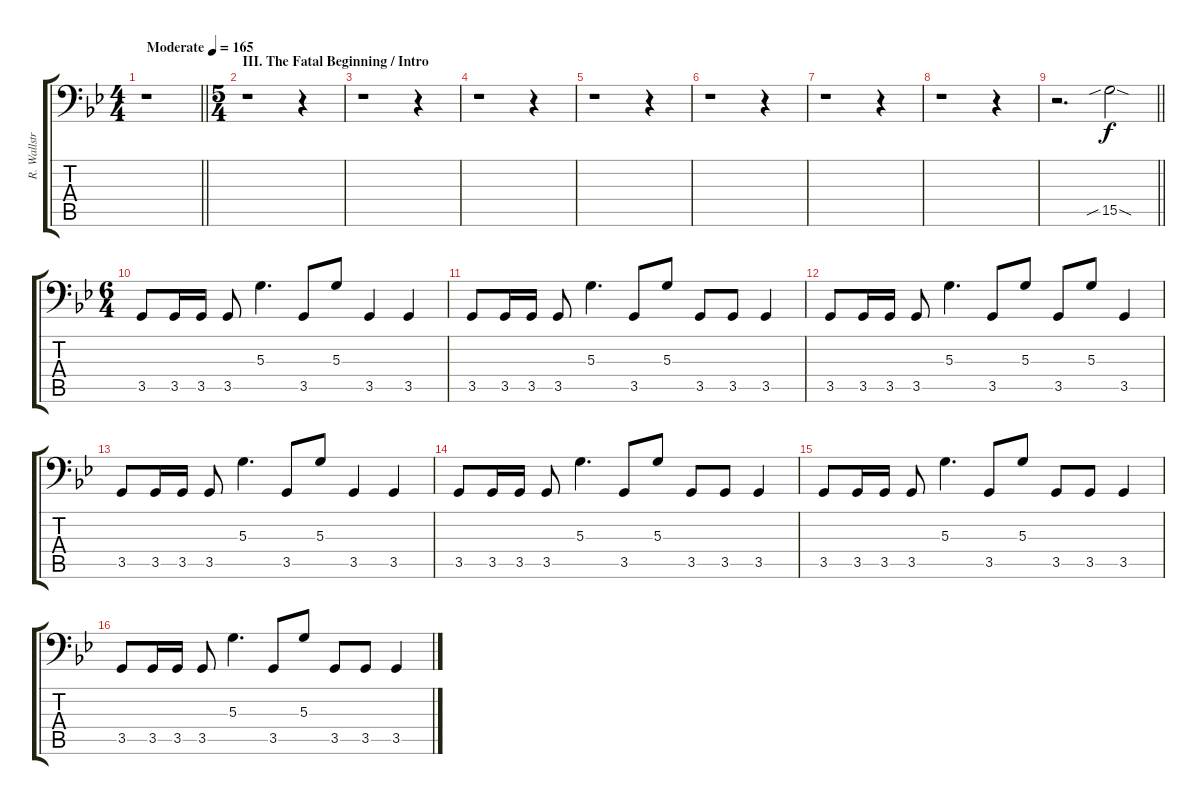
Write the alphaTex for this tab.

\track ("R. Wallström (Bass)" "R. Wallstr") {instrument electricbassfinger}
\staff {score tabs}
\tuning (C3 G2 D2 A1 E1 B0) {hide}
\ts (4 4)
\tempo (165 "Moderate")
\clef f4
\barLineRight lightlight
\ks gminor
r.1{dy f instrument electricbassfinger} |
\ts (5 4)
\section ("" "III. The Fatal Beginning / Intro")
r.1 r.4 |
r.1 r.4 |
r.1 r.4 |
r.1 r.4 |
r.1 r.4 |
r.1 r.4 |
r.1 r.4 |
\barLineRight lightlight
r.2{d} 15.5{sib sod}.2 |
\ts (6 4)
3.5.8 3.5.16 3.5.16 3.5.8 5.3.4{d} 3.5.8 5.3.8 3.5.4 3.5.4 |
3.5.8 3.5.16 3.5.16 3.5.8 5.3.4{d} 3.5.8 5.3.8 3.5.8 3.5.8 3.5.4 |
3.5.8 3.5.16 3.5.16 3.5.8 5.3.4{d} 3.5.8 5.3.8 3.5.8 5.3.8 3.5.4 |
3.5.8 3.5.16 3.5.16 3.5.8 5.3.4{d} 3.5.8 5.3.8 3.5.4 3.5.4 |
3.5.8 3.5.16 3.5.16 3.5.8 5.3.4{d} 3.5.8 5.3.8 3.5.8 3.5.8 3.5.4 |
3.5.8 3.5.16 3.5.16 3.5.8 5.3.4{d} 3.5.8 5.3.8 3.5.8 3.5.8 3.5.4 |
3.5.8 3.5.16 3.5.16 3.5.8 5.3.4{d} 3.5.8 5.3.8 3.5.8 3.5.8 3.5.4
